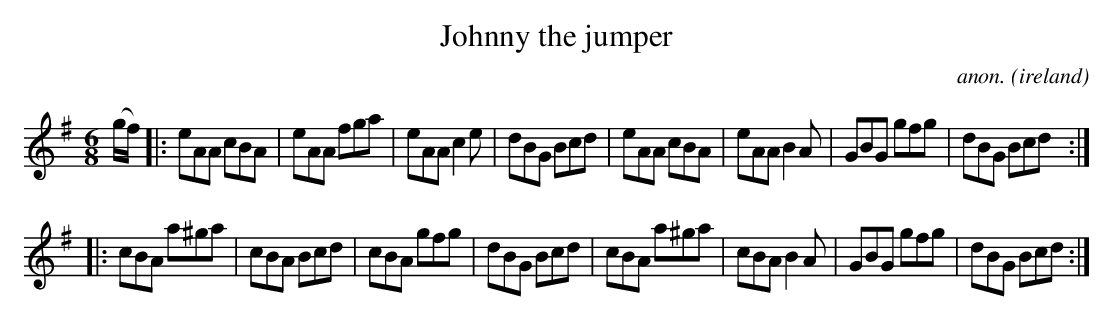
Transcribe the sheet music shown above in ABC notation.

X:1
T:Johnny the jumper
O:ireland
C:anon.
M:6/8
L:1/8
K:G
(g/f/)|:eAA cBA|eAA fga|eAA c2e|dBG Bcd|eAA cBA|eAA B2A|GBG gfg|dBG Bcd:|
|:cBA a^ga|cBA Bcd|cBA gfg|dBG Bcd|cBA a^ga|cBA B2A|GBG gfg|dBG Bcd:|
